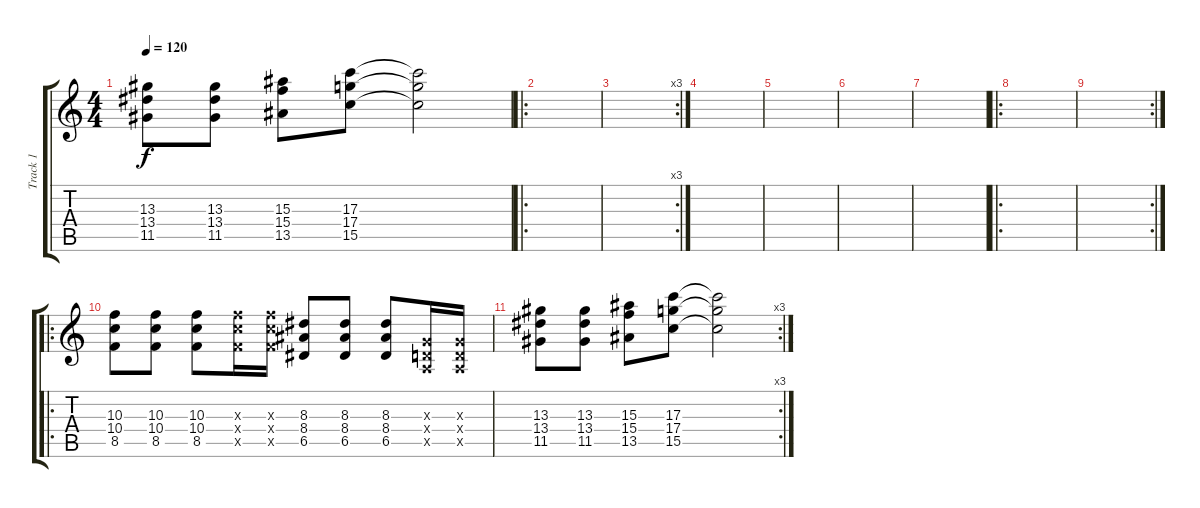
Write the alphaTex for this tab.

\track ("Track 1" "Track 1") {instrument electricguitarclean}
\staff {score tabs}
\tuning (E4 B3 G3 D3 A2 E2) {hide}
\ts (4 4)
\tempo 120
\clef g2
\ks c
(13.3 13.4 11.5).8{dy f} (13.3 13.4 11.5).8 (15.3 15.4 13.5).8 (17.3 17.4 15.5).8 (17.3{t} 17.4{t} 15.5{t}).2 |
\ro
|
\rc 3
|
|
|
|
|
\ro
|
\rc 2
|
\ro
(10.3 10.4 8.5).8 (10.3 10.4 8.5).8 (10.3 10.4 8.5).8 (10.3{x} 10.4{x} 8.5{x}).16 (10.3{x} 10.4{x} 8.5{x}).16 (8.3 8.4 6.5).8 (8.3 8.4 6.5).8 (8.3 8.4 6.5).8 (0.3{x} 0.4{x} 0.5{x}).16 (0.3{x} 0.4{x} 0.5{x}).16 |
\rc 3
(13.3 13.4 11.5).8 (13.3 13.4 11.5).8 (15.3 15.4 13.5).8 (17.3 17.4 15.5).8 (17.3{t} 17.4{t} 15.5{t}).2
